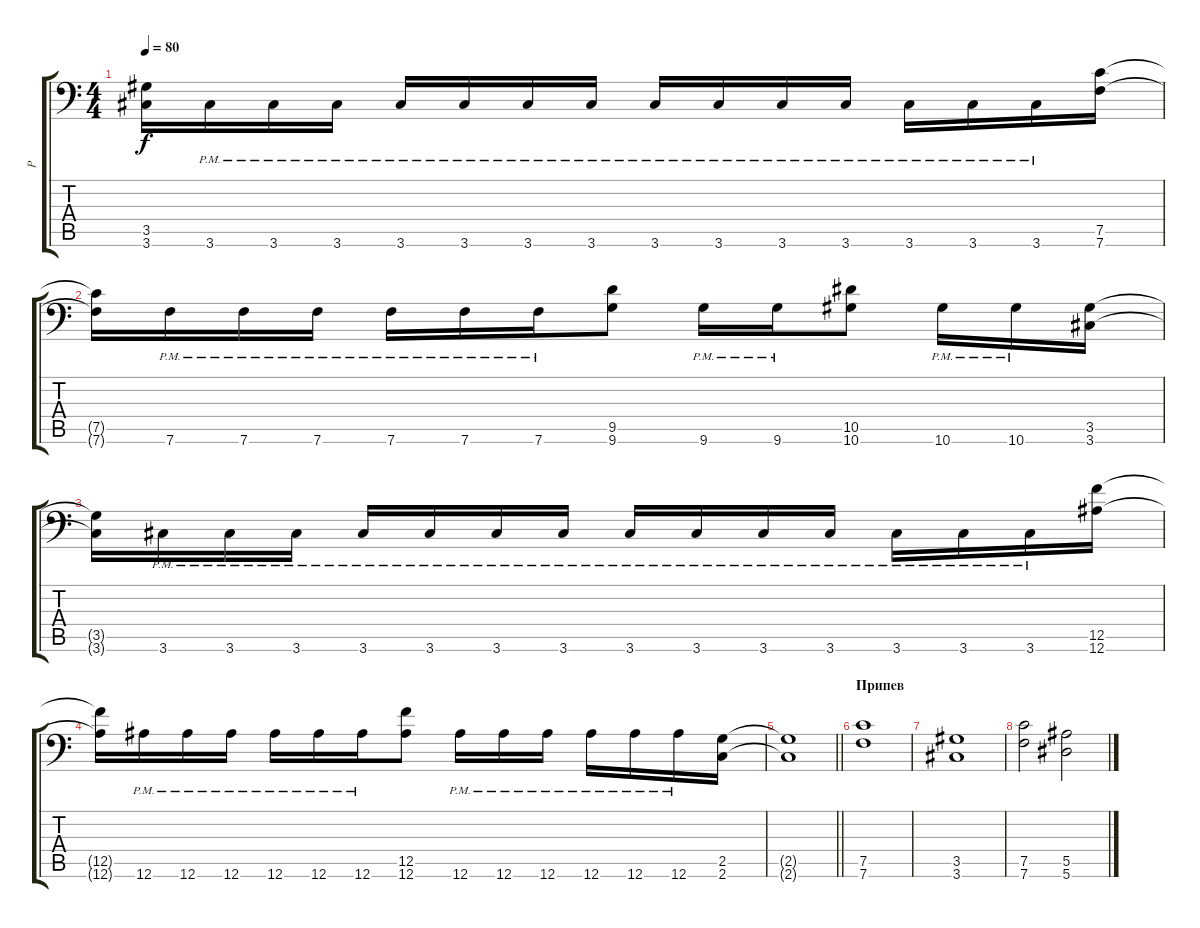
\track ("Р" "Р") {instrument distortionguitar}
\staff {score tabs}
\tuning (C4 G3 Eb3 Bb2 F2 Bb1) {hide}
\ts (4 4)
\tempo 80
\clef f4
\ks c
(3.5{t} 3.6{t}).16{dy f} 3.6{pm}.16 3.6{pm}.16 3.6{pm}.16 3.6{pm}.16 3.6{pm}.16 3.6{pm}.16 3.6{pm}.16 3.6{pm}.16 3.6{pm}.16 3.6{pm}.16 3.6{pm}.16 3.6{pm}.16 3.6{pm}.16 3.6{pm}.16 (7.5 7.6).16 |
(7.5{t} 7.6{t}).16 7.6{pm}.16 7.6{pm}.16 7.6{pm}.16 7.6{pm}.16 7.6{pm}.16 7.6{pm}.16 (9.5 9.6).8 9.6{pm}.16 9.6{pm}.16 (10.5 10.6).8 10.6{pm}.16 10.6{pm}.16 (3.5 3.6).16 |
(3.5{t} 3.6{t}).16 3.6{pm}.16 3.6{pm}.16 3.6{pm}.16 3.6{pm}.16 3.6{pm}.16 3.6{pm}.16 3.6{pm}.16 3.6{pm}.16 3.6{pm}.16 3.6{pm}.16 3.6{pm}.16 3.6{pm}.16 3.6{pm}.16 3.6{pm}.16 (12.5 12.6).16 |
(12.5{t} 12.6{t}).16 12.6{pm}.16 12.6{pm}.16 12.6{pm}.16 12.6{pm}.16 12.6{pm}.16 12.6{pm}.16 (12.5 12.6).8 12.6{pm}.16 12.6{pm}.16 12.6{pm}.16 12.6{pm}.16 12.6{pm}.16 12.6{pm}.16 (2.5 2.6).16 |
\barLineRight lightlight
(2.5{t} 2.6{t}).1 |
\section ("" "Припев")
(7.5 7.6).1 |
(3.5 3.6).1 |
(7.5 7.6).2 (5.5 5.6).2
